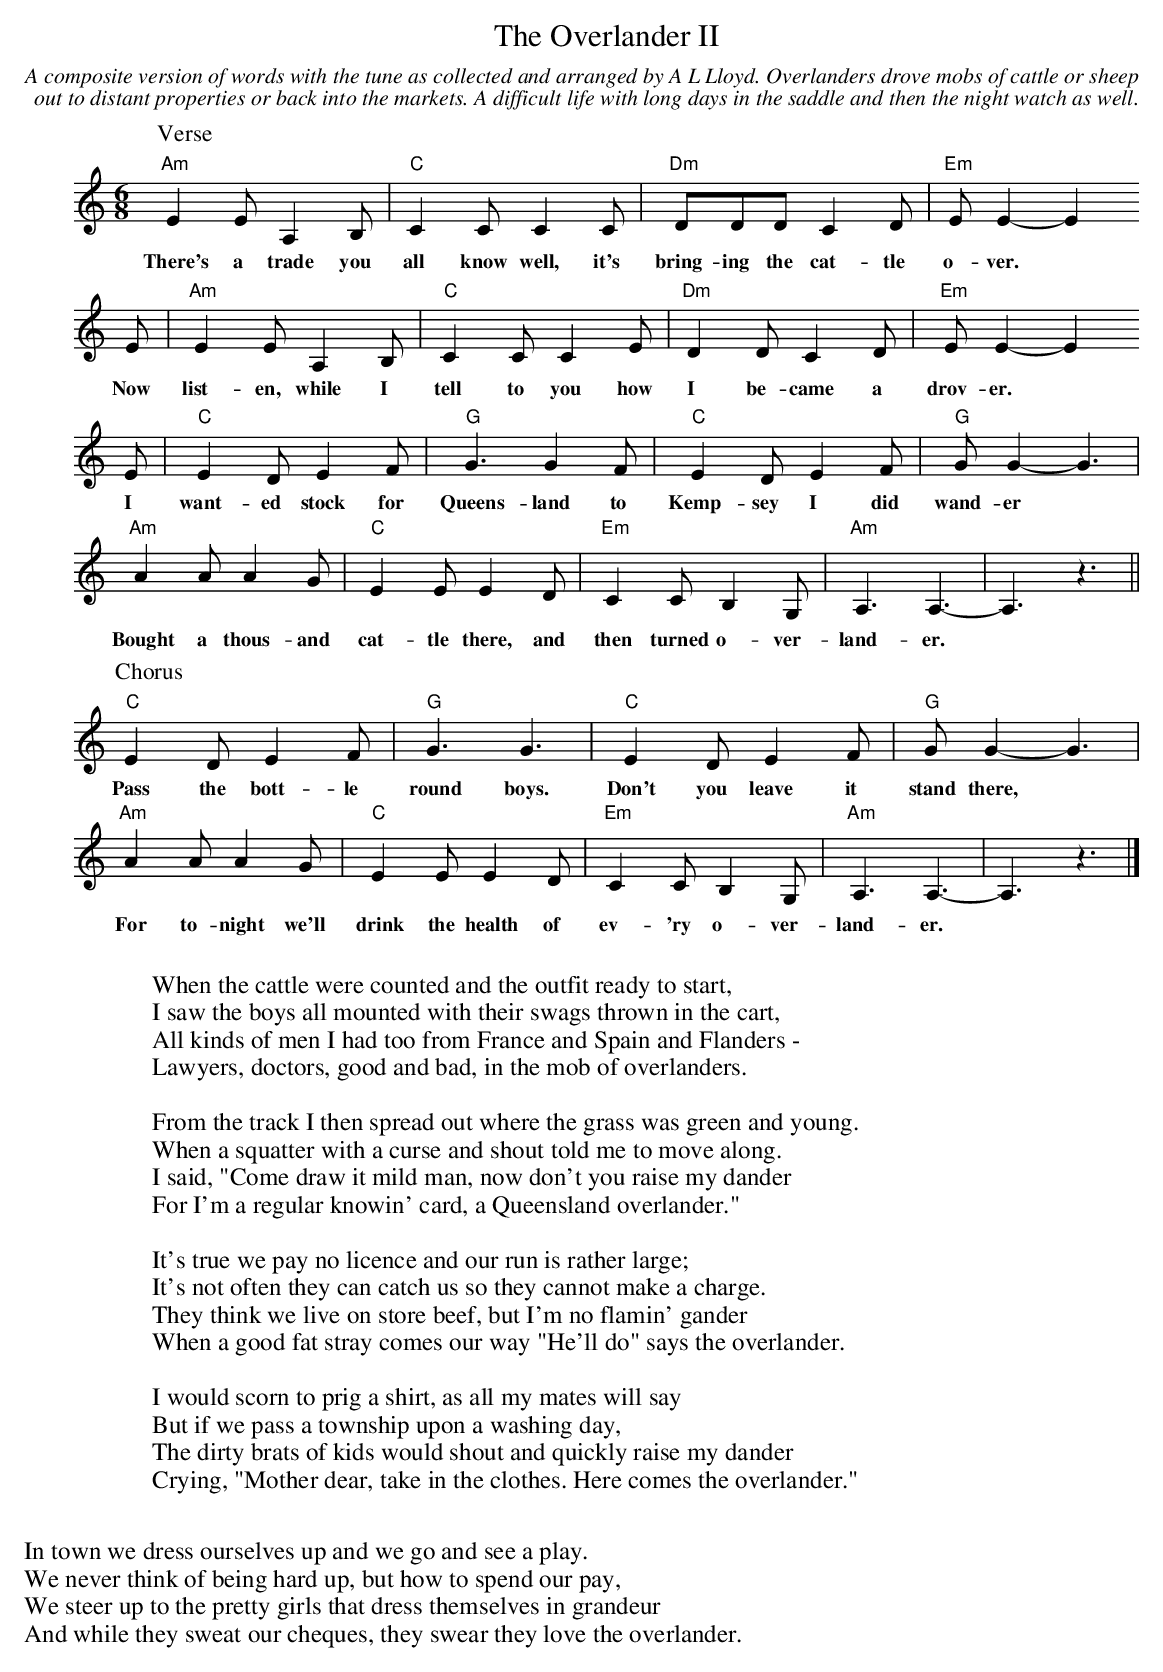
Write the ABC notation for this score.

X:1
T:Overlander II, The
C:A composite version of words with the tune as collected and arranged by A L Lloyd. Overlanders drove mobs of cattle or sheep
C:out to distant properties or back into the markets. A difficult life with long days in the saddle and then the night watch as well.
M:6/8
L:1/8
K:Am
P:Verse
"Am"E2EA,2B,|"C"C2CC2C|"Dm"DDDC2D|"Em"EE2-E2
w:There's a trade you all know well, it's bring-ing the cat-tle o-ver.*
E|"Am"E2EA,2B,|"C"C2CC2E|"Dm"D2DC2D|"Em"EE2-E2
w:Now list-en, while I tell to you how I be-came a drov-er.*
E|"C"E2DE2F|"G"G3G2F|"C"E2DE2F|"G"GG2-G3|
w:I want-ed stock for Queens-land to Kemp-sey I did wand-er
"Am"A2AA2G|"C"E2EE2D|"Em"C2CB,2G,|"Am"A,3 A,3-|A,3 z3||
w:Bought a thous-and cat-tle there, and then turned o-ver-land-er.
P:Chorus
"C"E2DE2F|"G"G3G3|"C"E2DE2F|"G"GG2-G3|
w:Pass the bott-le round boys. Don't you leave it stand there,
"Am"A2AA2G|"C"E2EE2D|"Em"C2CB,2G,|"Am"A,3 A,3-|A,3 z3|]
w:For to-night we'll drink the health of ev-'ry o-ver-land-er.
W:
W:When the cattle were counted and the outfit ready to start,
W:I saw the boys all mounted with their swags thrown in the cart,
W:All kinds of men I had too from France and Spain and Flanders -
W:Lawyers, doctors, good and bad, in the mob of overlanders.
W:
W:From the track I then spread out where the grass was green and young.
W:When a squatter with a curse and shout told me to move along.
W:I said, "Come draw it mild man, now don't you raise my dander
W:For I'm a regular knowin' card, a Queensland overlander."
W:
W:It's true we pay no licence and our run is rather large;
W:It's not often they can catch us so they cannot make a charge.
W:They think we live on store beef, but I'm no flamin' gander
W:When a good fat stray comes our way "He'll do" says the overlander.
W:
W:I would scorn to prig a shirt, as all my mates will say
W:But if we pass a township upon a washing day,
W:The dirty brats of kids would shout and quickly raise my dander
W:Crying, "Mother dear, take in the clothes. Here comes the overlander."
W:
W:In town we dress ourselves up and we go and see a play.
W:We never think of being hard up, but how to spend our pay,
W:We steer up to the pretty girls that dress themselves in grandeur
W:And while they sweat our cheques, they swear they love the overlander.
